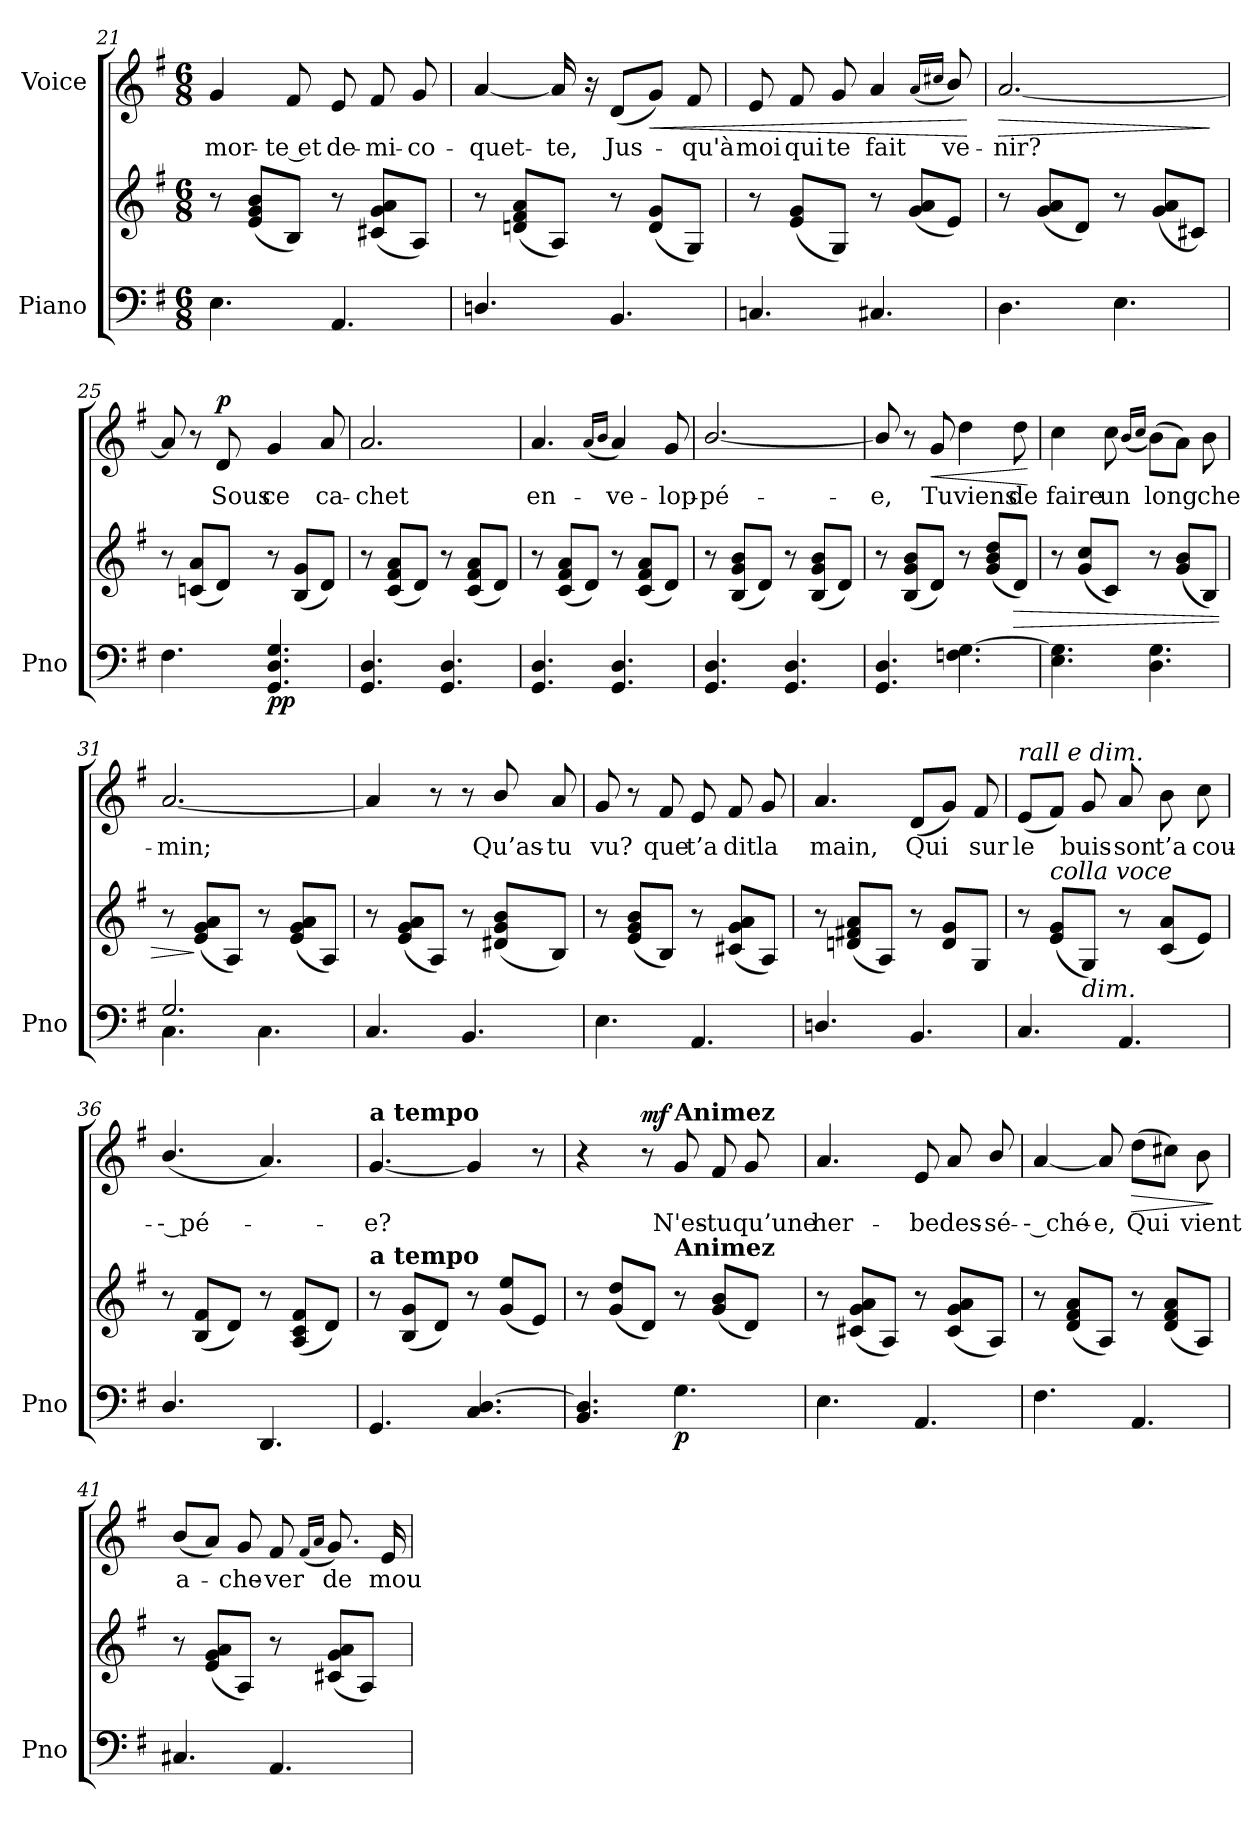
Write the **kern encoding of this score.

**kern	**kern	**dynam	**kern	**text	**dynam
*part2	*part2	*part2	*part1	*part1	*part1
*staff3	*staff2	*staff2/3	*staff1	*staff1	*staff1
*I"Piano	*	*	*I"Voice	*	*
*I'Pno	*	*	*	*	*
*clefF4	*clefG2	*	*clefG2	*	*
*k[f#]	*k[f#]	*	*k[f#]	*	*
*M6/8	*M6/8	*	*M6/8	*	*
=21	=21	=21	=21	=21	=21
4.E\	8r	.	4g/	-mor-	.
.	(8e/ 8g/ 8b/L	.	.	.	.
.	8B/J)	.	8f#/	-te et	.
4.AA/	8r	.	8e/	de-	.
.	(8c#X/ 8g/ 8a/L	.	8f#/	-mi-	.
.	8A/J)	.	8g/	-co-	.
=22	=22	=22	=22	=22	=22
4.Dn/	8r	.	[4a/	-quet-	.
.	(8dn/ 8f#/ 8a/L	.	.	.	.
.	8A/J)	.	16a/]	-te,	.
.	.	.	16r	.	.
4.BB/	8r	.	(8d/L	Jus-	.
!	!	!	!	!	!LO:HP:b
.	(8d/ 8g/L	.	8g/J)	.	<
.	8G/J)	.	8f#/	-qu'à	.
=23	=23	=23	=23	=23	=23
4.Cn/	8r	.	8e/	moi	.
.	(8e/ 8g/L	.	8f#/	qui	.
.	8G/J)	.	8g/	te	.
4.C#X/	8r	.	4a/	fait	.
.	(8g/ 8a/L	.	.	.	.
.	.	.	(16qa/LL	.	.
.	.	.	16qcc#X/JJ	.	.
.	8e/J)	.	8b/)	ve-	.
.	.	.	.	.	[
=24	=24	=24	=24	=24	=24
!	!	!	!	!	!LO:HP:b
4.D\	8r	.	[2.a/	-nir?	>
.	(8g/ 8a/L	.	.	.	.
.	8d/J)	.	.	.	.
4.E\	8r	.	.	.	.
.	(8g/ 8a/L	.	.	.	.
.	8c#X/J)	.	.	.	.
.	.	.	.	.	]
=25	=25	=25	=25	=25	=25
4.F#\	8r	.	8a/]	.	.
.	(8cn/ 8a/L	.	8r	.	.
!	!	!	!	!	!LO:DY:a
.	8d/J)	.	8d/	Sous	p
!	!	!LO:DY:b=2	!	!	!
4.GG/ 4.D/ 4.G/	8r	pp	4g/	ce	.
.	(8B/ 8g/L	.	.	.	.
.	8d/J)	.	8a/	ca-	.
=26	=26	=26	=26	=26	=26
4.GG/ 4.D/	8r	.	2.a/	-chet	.
.	(8c/ 8f#/ 8a/L	.	.	.	.
.	8d/J)	.	.	.	.
4.GG/ 4.D/	8r	.	.	.	.
.	(8c/ 8f#/ 8a/L	.	.	.	.
.	8d/J)	.	.	.	.
=27	=27	=27	=27	=27	=27
4.GG/ 4.D/	8r	.	4.a/	en-	.
.	(8c/ 8f#/ 8a/L	.	.	.	.
.	8d/J)	.	.	.	.
.	.	.	(16qa/LL	.	.
.	.	.	16qb/JJ	.	.
4.GG/ 4.D/	8r	.	4a/)	-ve-	.
.	(8c/ 8f#/ 8a/L	.	.	.	.
.	8d/J)	.	8g/	-lop-	.
=28	=28	=28	=28	=28	=28
4.GG/ 4.D/	8r	.	[<2.b/	-pé-	.
.	(8B/ 8g/ 8b/L	.	.	.	.
.	8d/J)	.	.	.	.
4.GG/ 4.D/	8r	.	.	.	.
.	(8B/ 8g/ 8b/L	.	.	.	.
.	8d/J)	.	.	.	.
=29	=29	=29	=29	=29	=29
4.GG/ 4.D/	8r	.	8b/]	-e,	.
.	(8B/ 8g/ 8b/L	.	8r	.	.
!	!	!	!	!	!LO:HP:b
.	8d/J)	.	8g/	Tu	<
4.Fn\ [4.G\	8r	.	4dd\	viens	.
.	(8g/ 8b/ 8dd/L	.	.	.	.
!	!	!LO:HP:b	!	!	!
.	8d/J)	>	8dd\	de	.
.	.	.	.	.	[
=30	=30	=30	=30	=30	=30
4.E\ 4.G\]	8r	.	4cc\	faire	.
.	(8g/ 8cc/L	.	.	.	.
.	8c/J)	.	8cc\	un	.
.	.	.	(16qb/LL	.	.
.	.	.	16qcc/JJ	.	.
4.D\ 4.G\	8r	.	(8b\L)	long	.
.	(8g/ 8b/L	.	8a\J)	.	.
.	8B/J)	.	8b\	che-	.
=31	=31	=31	=31	=31	=31
*^	*	*	*	*	*
2.G/	4.C\	8r	.	[2.a/	-min;	.
.	.	(8e/ 8g/ 8a/L	]	.	.	.
.	.	8A/J)	.	.	.	.
.	4.C\	8r	.	.	.	.
.	.	(8e/ 8g/ 8a/L	.	.	.	.
.	.	8A/J)	.	.	.	.
*v	*v	*	*	*	*	*
=32	=32	=32	=32	=32	=32
4.C/	8r	.	4a/]	.	.
.	(8e/ 8g/ 8a/L	.	.	.	.
.	8A/J)	.	8r	.	.
4.BB/	8r	.	8r	.	.
.	(8d#X/ 8g/ 8b/L	.	8b/	Qu’as-	.
.	8B/J)	.	8a/	-tu	.
=33	=33	=33	=33	=33	=33
4.E\	8r	.	8g/	vu?	.
.	(8e/ 8g/ 8b/L	.	8r	.	.
.	8B/J)	.	8f#/	que	.
4.AA/	8r	.	8e/	t’a	.
.	(8c#X/ 8g/ 8a/L	.	8f#/	dit	.
.	8A/J)	.	8g/	la	.
=34	=34	=34	=34	=34	=34
4.Dn/	8r	.	4.a/	main,	.
.	(8dn/ 8f#X/ 8a/L	.	.	.	.
.	8A/J)	.	.	.	.
4.BB/	8r	.	(8d/L	Qui	.
.	8d/ 8g/L	.	8g/J)	.	.
.	8G/J	.	8f#/	sur	.
=35	=35	=35	=35	=35	=35
!	!	!	!LO:TX:a:i:t=rall e dim.	!	!
4.C/	8r	.	(8e/L	le	.
!	!LO:TX:i:t=colla voce	!	!	!	!
.	(8e/ 8g/L	.	8f#/J)	.	.
!	!LO:TX:b:i:t=dim.	!	!	!	!
.	8G/J)	.	8g/	buis-	.
4.AA/	8r	.	8a/	-son	.
.	(8c/ 8a/L	.	8b\	t’a	.
.	8e/J)	.	8cc\	cou-	.
=36	=36	=36	=36	=36	=36
4.D/	8r	.	(<4.b/	-- pé-	.
.	(8B/ 8f#/L	.	.	.	.
.	8d/J)	.	.	.	.
4.DD/	8r	.	4.a/)	.	.
.	(8A/ 8c/ 8f#/L	.	.	.	.
.	8d/J)	.	.	.	.
=37	=37	=37	=37	=37	=37
!	!	!	!LO:TX:a:B:t=a tempo	!	!
!	!LO:TX:a:B:t=a tempo	!	!	!	!
4.GG/	8r	.	[4.g/	-e?	.
.	(8B/ 8g/L	.	.	.	.
.	8d/J)	.	.	.	.
4.C/ [4.D/	8r	.	4g/]	.	.
.	(8g/ 8ee/L	.	.	.	.
.	8e/J)	.	8r	.	.
=38	=38	=38	=38	=38	=38
4.BB/ 4.D/]	8r	.	4r	.	.
.	(8g/ 8dd/L	.	.	.	.
!	!	!	!	!	!LO:DY:b
.	8d/J)	.	8r	.	mf
!	!	!	!LO:TX:a:B:t=Animez	!	!
!	!LO:TX:a:B:t=Animez	!	!	!	!
!	!	!LO:DY:b=2	!	!	!
4.G\	8r	p	8g/	N'es-	.
.	(8g/ 8b/L	.	8f#/	-tu	.
.	8d/J)	.	8g/	qu’une	.
=39	=39	=39	=39	=39	=39
4.E\	8r	.	4.a/	her-	.
.	(8c#X/ 8g/ 8a/L	.	.	.	.
.	8A/J)	.	.	.	.
4.AA/	8r	.	8e/	-be	.
.	(8c#/ 8g/ 8a/L	.	8a/	des-	.
.	8A/J)	.	8b/	-sé-	.
=40	=40	=40	=40	=40	=40
4.F#\	8r	.	[4a/	-- ché-	.
.	(8d/ 8f#/ 8a/L	.	.	.	.
.	8A/J)	.	8a/]	-e,	.
!	!	!	!	!	!LO:HP:b
4.AA/	8r	.	(8dd\L	Qui	>
.	(8d/ 8f#/ 8a/L	.	8cc#X\J)	.	.
.	8A/J)	.	8b\	vient	.
.	.	.	.	.	]
=41	=41	=41	=41	=41	=41
4.C#X/	8r	.	(8b/L	a-	.
.	(8e/ 8g/ 8a/L	.	8a/J)	.	.
.	8A/J)	.	8g/	-che-	.
4.AA/	8r	.	8f#/	-ver	.
.	.	.	(16qf#/LL	.	.
.	.	.	16qa/JJ	.	.
.	(8c#X/ 8g/ 8a/L	.	8.g/)	de	.
.	8A/J)	.	.	.	.
.	.	.	16e/	mou-	.
=	=	=	=	=	=
*-	*-	*-	*-	*-	*-
